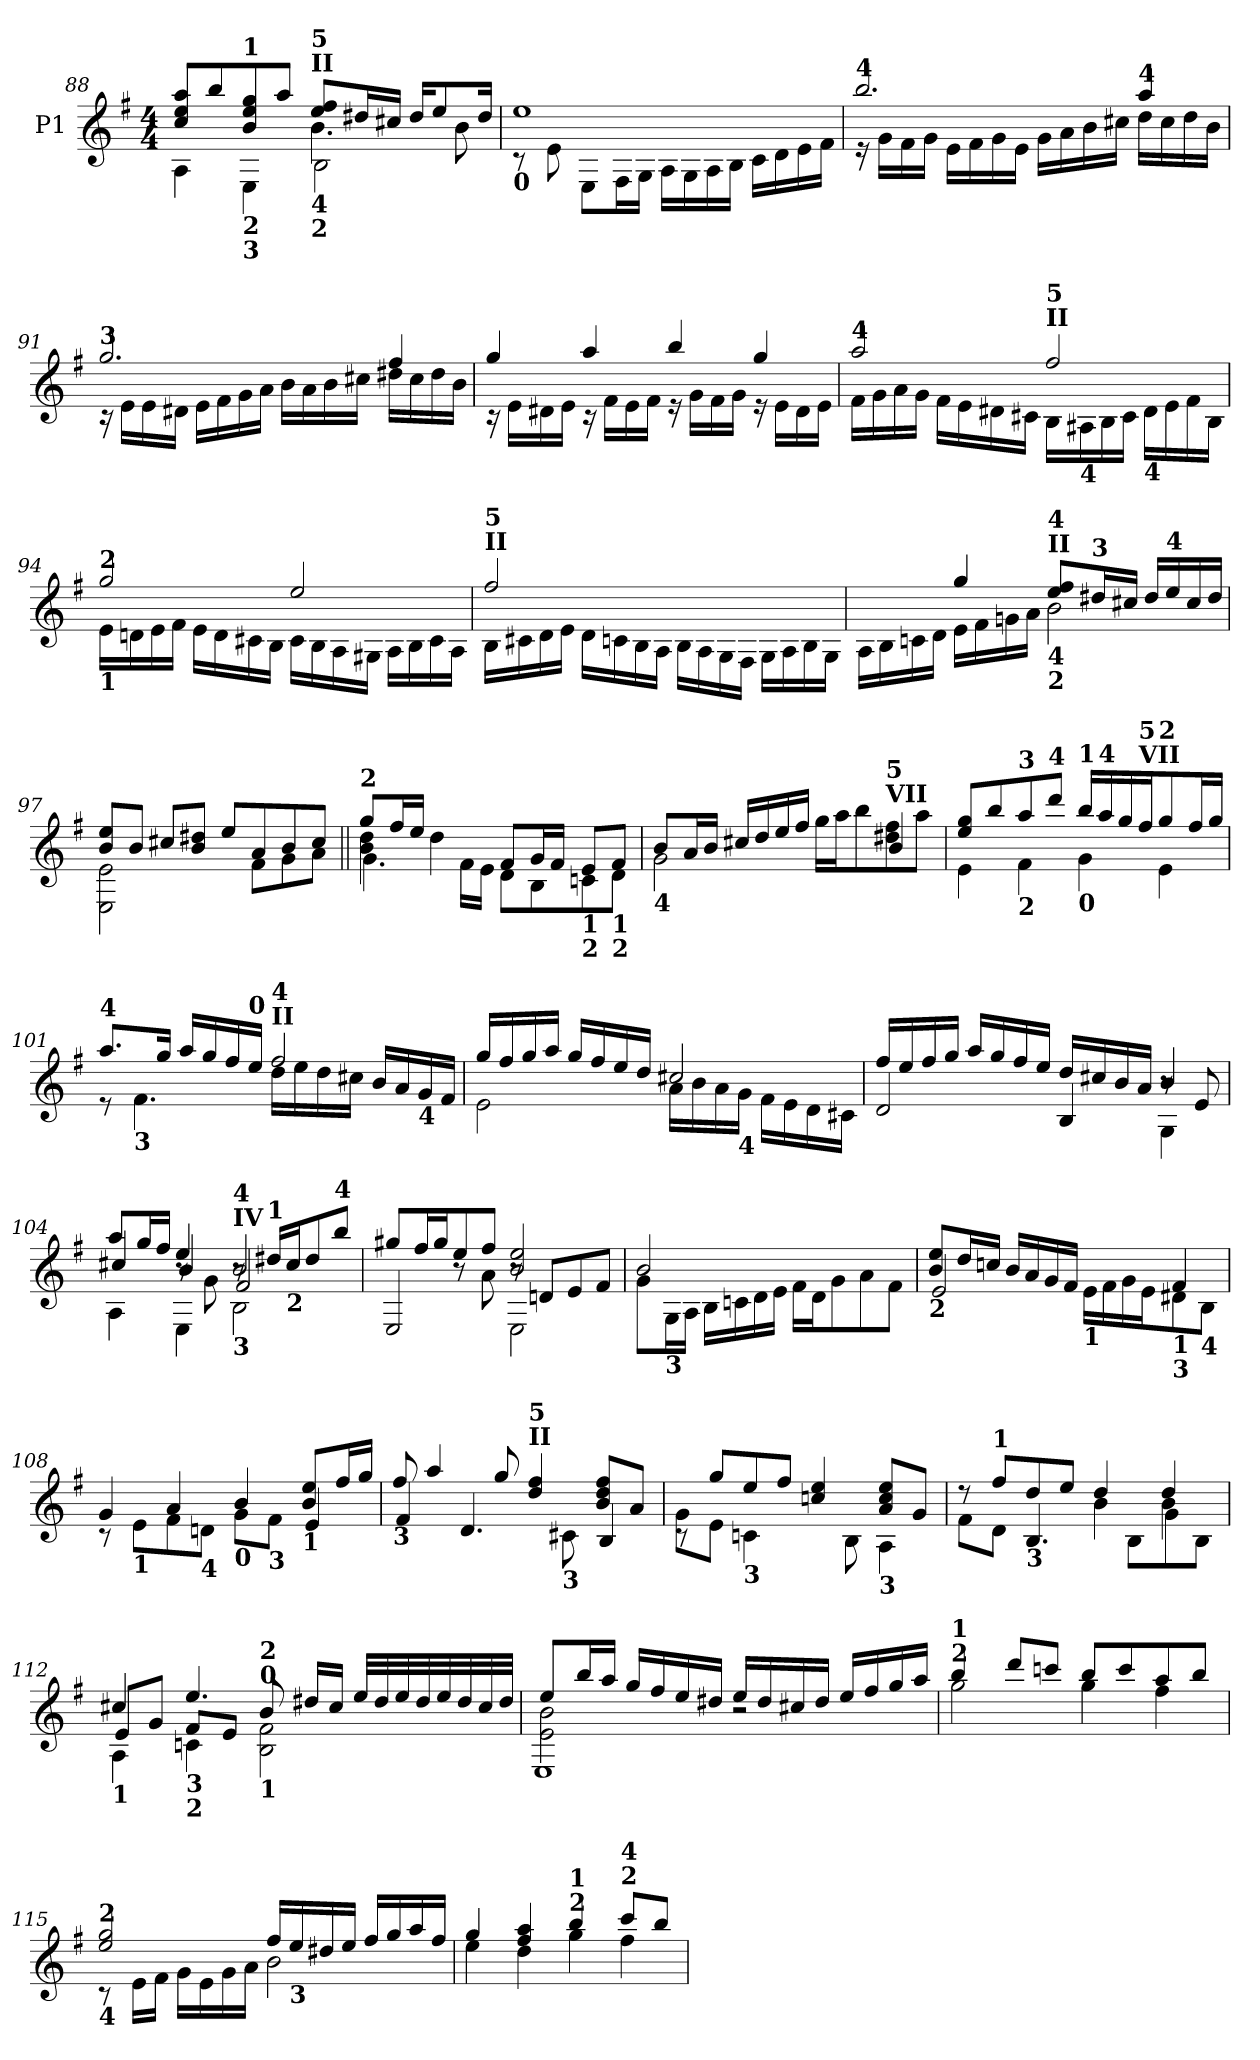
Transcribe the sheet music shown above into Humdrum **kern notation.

**kern
*part1
*staff1
*I"P1
!!LO:LB:g=z
*clefG2
*ITrd7c12
*k[f#]
*e:
*M4/4
=88
*^
*	*^
*	*	*^
8ci/ 8ei 8aiL	8ryy	4AAi\	2ryy
8bi/	8ryy	.	.
!LO:TX:b:B:t=2	!	!	!
!LO:TX:b:B:t=3	!	!	!
!LO:TX:a:B:t=1	!	!	!
8Bi/ 8ei 8gi	8ryy	4EEi\	.
8ai/J	8ryy	.	.
!LO:TX:b:B:t=4	!	!	!
!LO:TX:b:B:t=2	!	!	!
!LO:TX:a:B:t=II	!	!	!
!LO:TX:B:t=5	!	!	!
8ei/ 8f#iL	2ryy	4.Bi\	2BBi\
16d#Xi/L	.	.	.
16c#Xi/JJ	.	.	.
16d#i/KL	.	.	.
8ei/	.	.	.
.	.	8Bi\	.
16d#i/Jk	.	.	.
*	*v	*v	*v
=89	=89
!LO:TX:b:B:t=0	!
1ei	8r
.	8Ei\
.	8EEi\L
.	16FF#i\L
.	16GGi\JJ
.	16AAi\LL
.	16GGi\
.	16AAi\
.	16BBi\JJ
.	16Ci\LL
.	16Di\
.	16Ei\
.	16F#i\JJ
=90	=90
!LO:TX:a:B:t=4	!
2.bi/	16r
.	16Gi\LL
.	16F#i\
.	16Gi\JJ
.	16Ei\LL
.	16F#i\
.	16Gi\
.	16Ei\JJ
.	16Gi\LL
.	16Ai\
.	16Bi\
.	16c#Xi\JJ
!LO:TX:a:B:t=4	!
4ai/	16di\LL
.	16c#i\
.	16di\
.	16Bi\JJ
=91	=91
!LO:TX:a:B:t=3	!
2.gi/	16r
.	16Ei\LL
.	16Ei\
.	16D#Xi\JJ
.	16Ei\LL
.	16F#i\
.	16Gi\
.	16Ai\JJ
.	16Bi\LL
.	16Ai\
.	16Bi\
.	16c#Xi\JJ
4f#i/	16d#Xi\LL
.	16c#i\
.	16d#i\
.	16Bi\JJ
!!LO:LB:g=z	!!
=92	=92
4gi/	16r
.	16Ei\LL
.	16D#Xi\
.	16Ei\JJ
4ai/	16r
.	16F#i\LL
.	16Ei\
.	16F#i\JJ
4bi/	16r
.	16Gi\LL
.	16F#i\
.	16Gi\JJ
4gi/	16r
.	16Ei\LL
.	16D#i\
.	16Ei\JJ
=93	=93
!LO:TX:a:B:t=4	!
2ai/	16F#i\LL
.	16Gi\
.	16Ai\
.	16Gi\JJ
.	16F#i\LL
.	16Ei\
.	16D#Xi\
.	16C#Xi\JJ
!LO:TX:a:B:t=II	!
!LO:TX:B:t=5	!
2f#i/	16BBi\LL
!	!LO:TX:b:B:t=4
.	16AA#Xi\
.	16BBi\
.	16C#i\JJ
!	!LO:TX:b:B:t=4
.	16D#i\LL
.	16Ei\
.	16F#i\
.	16BBi\JJ
=94	=94
!LO:TX:a:B:t=2	!
!LO:TX:b:B:t=1	!
2gi/	16Ei\LL
.	16Dni\
.	16Ei\
.	16F#i\JJ
.	16Ei\LL
.	16Di\
.	16C#Xi\
.	16BBi\JJ
2ei/	16C#i\LL
.	16BBi\
.	16AAi\
.	16GG#Xi\JJ
.	16AAi\LL
.	16BBi\
.	16C#i\
.	16AAi\JJ
!!LO:LB:g=z	!!
=95	=95
!LO:TX:a:B:t=II	!
!LO:TX:B:t=5	!
2f#i/	16BBi\LL
.	16C#Xi\
.	16Di\
.	16Ei\JJ
.	16Di\LL
.	16Cni\
.	16BBi\
.	16AAi\JJ
16ryy	16BBi\LL
16ryy	16AAi\
8ryy	16GGi\
.	16FF#i\JJ
4ryy	16GGi\LL
.	16AAi\
.	16BBi\
.	16GGi\JJ
=96	=96
4ryy	16AAi\LL
.	16BBi\
.	16Cni\
.	16Di\JJ
4gi/	16Ei\LL
.	16F#i\
.	16Gni\
.	16Ai\JJ
!LO:TX:b:B:t=4	!
!LO:TX:a:B:t=II	!
!LO:TX:B:t=4	!
!LO:TX:b:B:t=2	!
8ei/ 8f#iL	2Bi\
!LO:TX:B:t=3	!
16d#Xi/L	.
16c#Xi/JJ	.
16d#i/LL	.
!LO:TX:a:B:t=4	!
16ei/	.
16c#i/	.
16d#i/JJ	.
=97	=97
8Bi/ 8eiL	2EEi\ 2Ei
8Bi/J	.
8c#Xi/L	.
8Bi/ 8d#XiJ	.
8ei/L	8ryy
8Ai/	8F#i\L
8Bi/	8Gi\
8c#i/J	8Ai\J
=98||	=98||
*^	*^
!LO:TX:a:B:t=2	!	!	!
8gi/L	4Bi\ 4di	4ryy	4.Gi\
16f#i/L	.	.	.
16ei/JJ	.	.	.
4di\	4ryy	4ryy	.
.	.	.	16F#i\LL
.	.	.	16Ei\JJ
8F#i/L	2ryy	2ryy	8Di\L
16Gi/L	.	.	8BBi\
16F#i/JJ	.	.	.
!LO:TX:b:B:t=1	!	!	!
!LO:TX:b:B:t=2	!	!	!
8Ei/L	.	.	8Cni\
!LO:TX:b:B:t=1	!	!	!
!LO:TX:b:B:t=2	!	!	!
8F#i/J	.	.	8Di\J
!!LO:LB:g=z	!!	!!	!!
=99	=99	=99	=99
!LO:TX:b:B:t=4	!	!	!
*	*	*v	*v
8Bi/L	2..ryy	2Gi\
16Ai/L	.	.
16Bi/JJ	.	.
16c#Xi/LL	.	.
16di/	.	.
16ei/	.	.
16f#i/JJ	.	.
16gi\LL	.	4ryy
16ai\J	.	.
8bi\	.	.
!LO:TX:a:B:t=VII	!	!
!LO:TX:B:t=5	!	!
8d#Xi\ 8f#i	.	4Bi/
8ai\J	8ryy	.
=100	=100	=100
8ei/ 8giL	8ryy	4Ei\
8bi/	8ryy	.
!LO:TX:b:B:t=2	!	!
!LO:TX:a:B:t=3	!	!
8ai/	2.ryy	4F#i\
!LO:TX:a:B:t=4	!	!
8ddi/J	.	.
!LO:TX:a:B:t=1	!	!
!LO:TX:b:B:t=0	!	!
16bi/LL	.	4Gi\
!LO:TX:a:B:t=4	!	!
16ai/	.	.
16gi/	.	.
!LO:TX:a:B:t=VII	!	!
!LO:TX:B:t=5	!	!
16f#i/J	.	.
!LO:TX:a:B:t=2	!	!
8gi/	.	4Ei\
16f#i/L	.	.
16gi/JJ	.	.
=101	=101	=101
!LO:TX:a:B:t=4	!	!
8.ai/L	2ryy	8r
!	!	!LO:TX:b:B:t=3
.	.	4.F#i\
16gi/Jk	.	.
16ai/LL	.	.
16gi/	.	.
16f#i/	.	.
!LO:TX:a:B:t=0	!	!
16ei/JJ	.	.
!LO:TX:a:B:t=II	!	!
!LO:TX:B:t=4	!	!
2f#i/	16di\LL	4ryy
.	16ei\	.
.	16di\	.
.	16c#Xi\JJ	.
.	4ryy	16Bi/LL
.	.	16Ai/
!	!	!LO:TX:b:B:t=4
.	.	16Gi/
.	.	16F#i/JJ
*	*v	*v
=102	=102
16gi/LL	2Ei\
16f#i/	.
16gi/	.
16ai/JJ	.
16gi/LL	.
16f#i/	.
16ei/	.
16di/JJ	.
2c#Xi/	16Ai\LL
.	16Bi\
.	16Ai\
!	!LO:TX:b:B:t=4
.	16Gi\JJ
.	16F#i\LL
.	16Ei\
.	16Di\
.	16C#Xi\JJ
!!LO:LB:g=z	!!
=103	=103
*	*^
16f#i/LL	2ryy	2Di/
16ei/	.	.
16f#i/	.	.
16gi/JJ	.	.
16ai/LL	.	.
16gi/	.	.
16f#i/	.	.
16ei/JJ	.	.
16di/LL	4ryy	4BBi/
16c#Xi/	.	.
16Bi/	.	.
16Ai/JJ	.	.
4Bi/	8r	4GGi\
.	8Ei/	.
=104	=104	=104
*	*	*^
8ai/L	4c#Xi/	4ryy	4AAi\
16gi/L	.	.	.
16f#i/JJ	.	.	.
4ei/	4Bi/	8r	4EEi\
.	.	8Gi\	.
!LO:TX:b:B:t=3	!	!	!
!LO:TX:a:B:t=IV	!	!	!
!LO:TX:B:t=4	!	!	!
8r	2Bi/	2F#i/	2BBi\
!LO:TX:a:B:t=1	!	!	!
16d#Xi/LL	.	.	.
!LO:TX:b:B:t=2	!	!	!
16c#i/J	.	.	.
8d#i/	.	.	.
!LO:TX:a:B:t=4	!	!	!
8bi/J	.	.	.
=105	=105	=105	=105
8g#Xi/L	4ryy	2ryy	2EEi/
16f#i/L	.	.	.
16g#i/J	.	.	.
8ei/	8r	.	.
8f#i/J	8Ai\	.	.
2Bi/ 2ei	2ryy	8r	2EEi\
.	.	8Dni/L	.
.	.	8Ei/	.
.	.	8F#i/J	.
*	*v	*v	*v
=106	=106
2Bi/	8Gi\L
!	!LO:TX:b:B:t=3
.	16GGi\L
.	16AAi\JJ
.	16BBi\LL
.	16Cni\
.	16Di\
.	16Ei\JJ
2ryy	16F#i\LL
.	16Di\J
.	8Gi\
.	8Ai\
.	8F#i\J
!!LO:LB:g=z	!!
=107	=107
*	*^
!LO:TX:b:B:t=2	!	!
8Bi/ 8eiL	4ryy	2Ei/
16di/L	.	.
16cni/JJ	.	.
2.ryy	16Bi/LL	.
.	16Ai/	.
.	16Gi/	.
.	16F#i/JJ	.
!	!LO:TX:b:B:t=1	!
.	4ryy	16Ei\LL
.	.	16F#i\
.	.	16Gi\
.	.	16Ei\J
!	!LO:TX:b:B:t=1	!
!	!LO:TX:b:B:t=3	!
.	4F#i/	8D#Xi\
!	!	!LO:TX:b:B:t=4
.	.	8BBi\J
=108	=108	=108
4Gi/	2..ryy	8r
!	!	!LO:TX:b:B:t=1
.	.	8Ei\L
4Ai/	.	8F#i\
!	!	!LO:TX:b:B:t=4
.	.	8Dni\J
!LO:TX:b:B:t=0	!	!
4Bi/	.	8Gi\L
!	!	!LO:TX:b:B:t=3
.	.	8F#i\J
!LO:TX:b:B:t=1	!	!
8Bi/ 8eiL	.	4Ei/
16f#i/L	8ryy	.
16gi/JJ	.	.
=109	=109	=109
!LO:TX:b:B:t=3	!	!
8f#i/	2..ryy	4F#i/
4ai/	.	.
.	.	4.Di/
8gi/	.	.
!LO:TX:a:B:t=II	!	!
!LO:TX:B:t=5	!	!
4di/ 4f#i	.	.
!	!	!LO:TX:b:B:t=3
.	.	8C#Xi\
8Bi/ 8di 8f#iL	.	4BBi/
8Ai/J	8ryy	.
=110	=110	=110
*	*	*^
8ryy	8Gi\L	8ryy	8r
8gi/L	8Ei\J	8ryy	2..ryy
!LO:TX:b:B:t=3	!	!	!
8ei/	4Cni\	4ryy	.
8f#i/J	.	.	.
4cni/ 4ei	8ryy	2ryy	.
.	8BBi\	.	.
!LO:TX:b:B:t=3	!	!	!
8Ai/ 8ci 8eiL	4AAi\	.	.
8Gi/J	.	.	.
=111	=111	=111	=111
8r	2ryy	8ryy	8F#i\L
!LO:TX:a:B:t=1	!	!	!
8f#i/L	.	8ryy	8Di\J
!LO:TX:b:B:t=3	!	!	!
8di/	.	4ryy	4.BBi/
8ei/J	.	.	.
4di/	4Bi\	2ryy	.
.	.	.	8BBi\L
4di/	4Bi\	.	8Gi\
.	.	.	8BBi\J
!!LO:PB:g=z	!!	!!	!!
=112	=112	=112	=112
!LO:TX:b:B:t=1	!	!	!
*	*	*v	*v
4c#Xi/	8Ei/L	4AAi\
.	8Gi/J	.
!LO:TX:b:B:t=3	!	!
!LO:TX:b:B:t=2	!	!
4.ei/	8F#i/L	4Cni\
.	8Ei/J	.
!	!LO:TX:b:B:t=1	!
!	!LO:TX:a:B:t=0	!
!	!LO:TX:a:B:t=2	!
.	8Bi/	2BBi\ 2F#i
16d#Xi/LL	8ryy	.
16c#i/JJ	.	.
32ei/LLL	4ryy	.
32d#i/	.	.
32ei/	.	.
32d#i/	.	.
32ei/	.	.
32d#i/	.	.
32c#i/	.	.
32d#i/JJJ	.	.
=113	=113	=113
8ei/L	2Ei\ 2Bi	1EEi
16bi/L	.	.
16ai/JJ	.	.
16gi/LL	.	.
16f#i/	.	.
16ei/	.	.
16d#Xi/JJ	.	.
16ei/LL	2r	.
16d#i/	.	.
16c#Xi/	.	.
16d#i/JJ	.	.
16ei/LL	.	.
16f#i/	.	.
16gi/	.	.
16ai/JJ	.	.
*	*v	*v
=114	=114
!LO:TX:B:t=2	!
!LO:TX:a:B:t=1	!
4bi/	2gi\
8ddi/L	.
8ccni/J	.
8bi/L	4gi\
8cci/	.
8ai/	4f#i\
8bi/J	.
=115	=115
!LO:TX:a:B:t=2	!
!LO:TX:b:B:t=4	!
2ei/ 2gi	8r
.	16Ei\LL
.	16F#i\JJ
.	16Gi\LL
.	16Ei\
.	16Gi\
.	16Ai\JJ
16f#i/LL	2Bi\
!LO:TX:b:B:t=3	!
16ei/	.
16d#Xi/	.
16ei/JJ	.
16f#i/LL	.
16gi/	.
16ai/	.
16f#i/JJ	.
=116	=116
4gi/	4ei\
4f#i/ 4ai	4di\
!LO:TX:a:B:t=2	!
!LO:TX:a:B:t=1	!
4bi/	4gi\
!LO:TX:B:t=2	!
!LO:TX:a:B:t=4	!
8cci/L	4f#i\
8bi/J	.
*v	*v
=
*-
